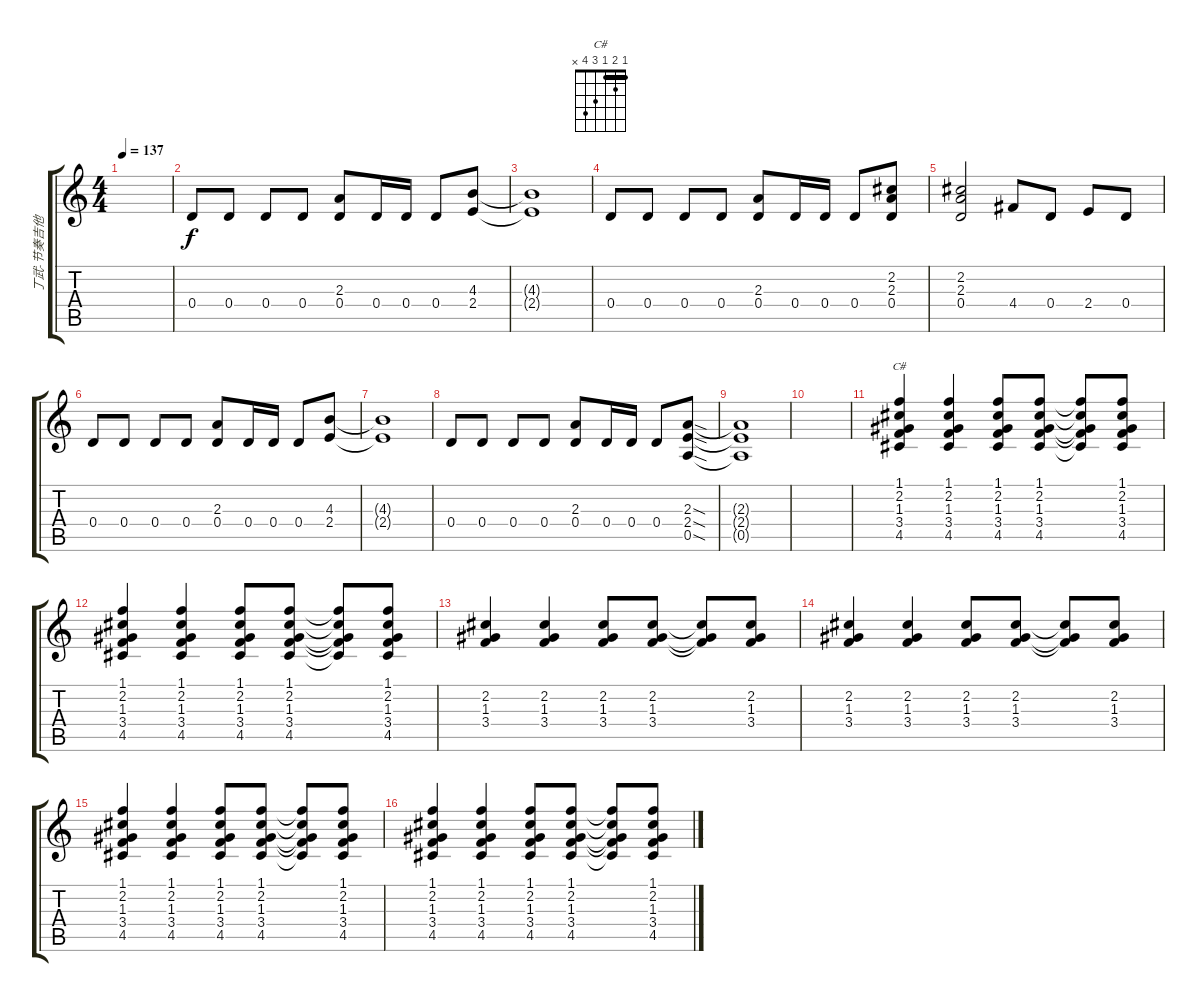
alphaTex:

\track ("丁武-节奏吉他" "丁武-节奏吉他") {instrument distortionguitar}
\staff {score tabs}
\tuning (E4 B3 G3 D3 A2 E2) {hide}
\chord ("C#" 1 2 1 3 4 x) {barre 1}
\ts (4 4)
\tempo 137
\clef g2
\ks c
|
0.4.8 0.4.8 0.4.8 0.4.8 (2.3 0.4).8 0.4.16 0.4.16 0.4.8 (4.3 2.4).8 |
(4.3{t} 2.4{t}).1 |
0.4.8 0.4.8 0.4.8 0.4.8 (2.3 0.4).8 0.4.16 0.4.16 0.4.8 (2.2 2.3 0.4).8 |
(2.2 2.3 0.4).2 4.4.8 0.4.8 2.4.8 0.4.8 |
0.4.8 0.4.8 0.4.8 0.4.8 (2.3 0.4).8 0.4.16 0.4.16 0.4.8 (4.3 2.4).8 |
(4.3{t} 2.4{t}).1 |
0.4.8 0.4.8 0.4.8 0.4.8 (2.3 0.4).8 0.4.16 0.4.16 0.4.8 (2.3{sod} 2.4{sod} 0.5{sod}).8 |
(2.3{t} 2.4{t} 0.5{t}).1 |
|
(1.1 2.2 1.3 3.4 4.5).4{ch "C#" volume 13 instrument electricguitarjazz} (1.1 2.2 1.3 3.4 4.5).4 (1.1 2.2 1.3 3.4 4.5).8 (1.1 2.2 1.3 3.4 4.5).8 (1.1{t} 2.2{t} 1.3{t} 3.4{t} 4.5{t}).8 (1.1 2.2 1.3 3.4 4.5).8 |
(1.1 2.2 1.3 3.4 4.5).4 (1.1 2.2 1.3 3.4 4.5).4 (1.1 2.2 1.3 3.4 4.5).8 (1.1 2.2 1.3 3.4 4.5).8 (1.1{t} 2.2{t} 1.3{t} 3.4{t} 4.5{t}).8 (1.1 2.2 1.3 3.4 4.5).8 |
(2.2 1.3 3.4).4 (2.2 1.3 3.4).4 (2.2 1.3 3.4).8 (2.2 1.3 3.4).8 (2.2{t} 1.3{t} 3.4{t}).8 (2.2 1.3 3.4).8 |
(2.2 1.3 3.4).4 (2.2 1.3 3.4).4 (2.2 1.3 3.4).8 (2.2 1.3 3.4).8 (2.2{t} 1.3{t} 3.4{t}).8 (2.2 1.3 3.4).8 |
(1.1 2.2 1.3 3.4 4.5).4 (1.1 2.2 1.3 3.4 4.5).4 (1.1 2.2 1.3 3.4 4.5).8 (1.1 2.2 1.3 3.4 4.5).8 (1.1{t} 2.2{t} 1.3{t} 3.4{t} 4.5{t}).8 (1.1 2.2 1.3 3.4 4.5).8 |
(1.1 2.2 1.3 3.4 4.5).4 (1.1 2.2 1.3 3.4 4.5).4 (1.1 2.2 1.3 3.4 4.5).8 (1.1 2.2 1.3 3.4 4.5).8 (1.1{t} 2.2{t} 1.3{t} 3.4{t} 4.5{t}).8 (1.1 2.2 1.3 3.4 4.5).8
